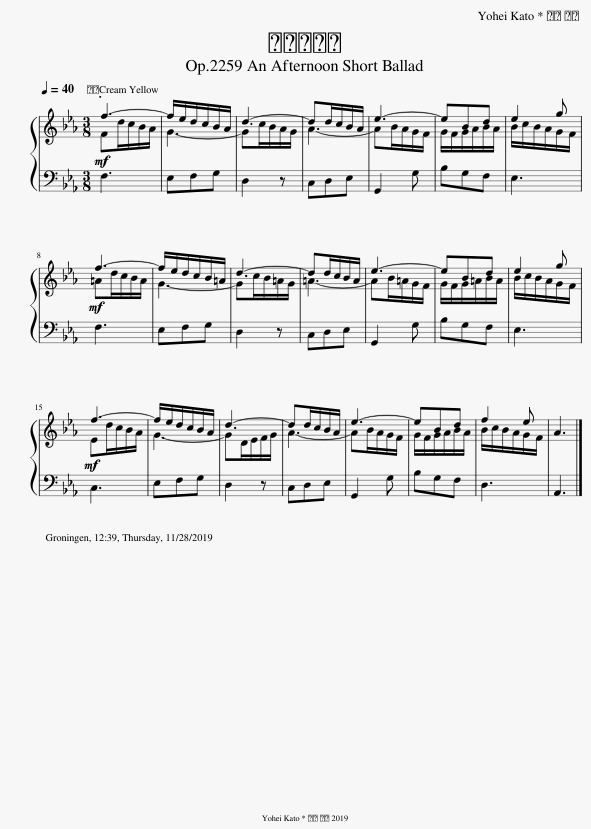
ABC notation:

X:1
%%score { ( 1 2 ) | 3 }
L:1/8
Q:1/4=40
M:3/8
I:linebreak $
K:Eb
V:1 treble
V:2 treble
V:3 bass
V:1
!mf! Fd/c/B/A/ | G3- | Gc/B/A/G/ | A3- | AB/A/G/F/ | %5
 G/F/G/A/B/A/ | B/c/B/A/G/F/ |$!mf! =Ad/c/B/A/ | G3- | Gc/B/=A/G/ | %10
 =A3- | AB/=A/G/F/ | G/F/G/=A/B/A/ | B/c/B/A/G/F/ |$!mf! Ed/c/B/A/ | %15
 G3- | GD/E/F/G/ | A3- | AB/A/G/F/ | G/F/G/A/B/A/ | %20
 B/c/B/A/G/F/ | A3 |] %22
V:2
 f3- | f/e/d/c/B/A/ | d3- | dd/c/B/A/ | e3- | %5
 eBd | e2 g |$ f3- | f/e/d/c/B/=A/ | d3- | %10
 dd/c/B/=A/ | e3- | eBd | e2 g |$ f3- | %15
 f/e/d/c/B/A/ | d3- | dd/c/B/A/ | e3- | eBd | %20
 f2 e | x3 |] %22
V:3
 F,3 | E,F,G, | D,2 z | C,D,E, | G,,2 G, | %5
 B,G,F, | E,3 |$ F,3 | E,F,G, | D,2 z | %10
 C,D,E, | G,,2 G, | B,G,F, | E,3 |$ C,3 | %15
 E,F,G, | D,2 z | C,D,E, | G,,2 G, | B,G,F, | %20
 D,3 | A,,3 |] %22
